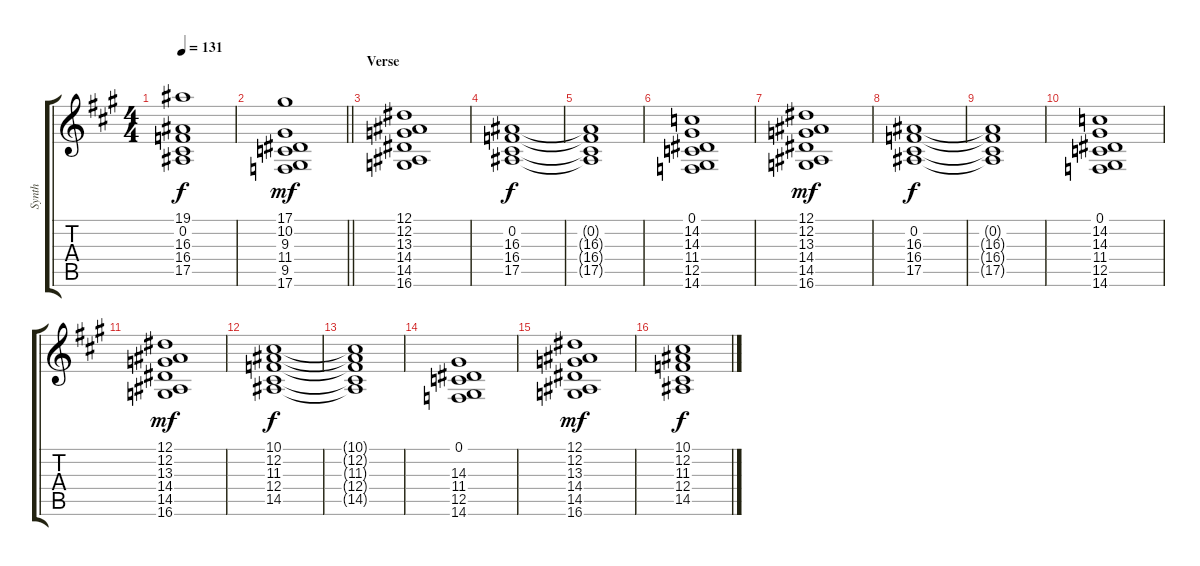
\track ("Synth" "Synth") {instrument pad2warm}
\staff {score tabs}
\tuning (Eb4 Bb3 Gb3 Db3 Ab2 Eb2) {hide}
\ts (4 4)
\tempo 131
\clef g2
\ks a
(19.1{t} 0.2{t} 16.3{t} 16.4{t} 17.5{t}).1{dy f} |
\barLineRight lightlight
(17.1 10.2 9.3 11.4 9.5 17.6).1{dy mf} |
\section ("" "Verse")
(12.1 12.2 13.3 14.4 14.5 16.6).1 |
(0.2 16.3 16.4 17.5).1{dy f} |
(0.2{t} 16.3{t} 16.4{t} 17.5{t}).1 |
(0.1 14.2 14.3 11.4 12.5 14.6).1 |
(12.1 12.2 13.3 14.4 14.5 16.6).1{dy mf} |
(0.2 16.3 16.4 17.5).1{dy f} |
(0.2{t} 16.3{t} 16.4{t} 17.5{t}).1 |
(0.1 14.2 14.3 11.4 12.5 14.6).1 |
(12.1 12.2 13.3 14.4 14.5 16.6).1{dy mf} |
(10.1 12.2 11.3 12.4 14.5).1{dy f} |
(10.1{t} 12.2{t} 11.3{t} 12.4{t} 14.5{t}).1 |
(0.1 14.3 11.4 12.5 14.6).1 |
(12.1 12.2 13.3 14.4 14.5 16.6).1{dy mf} |
(10.1 12.2 11.3 12.4 14.5).1{dy f}
